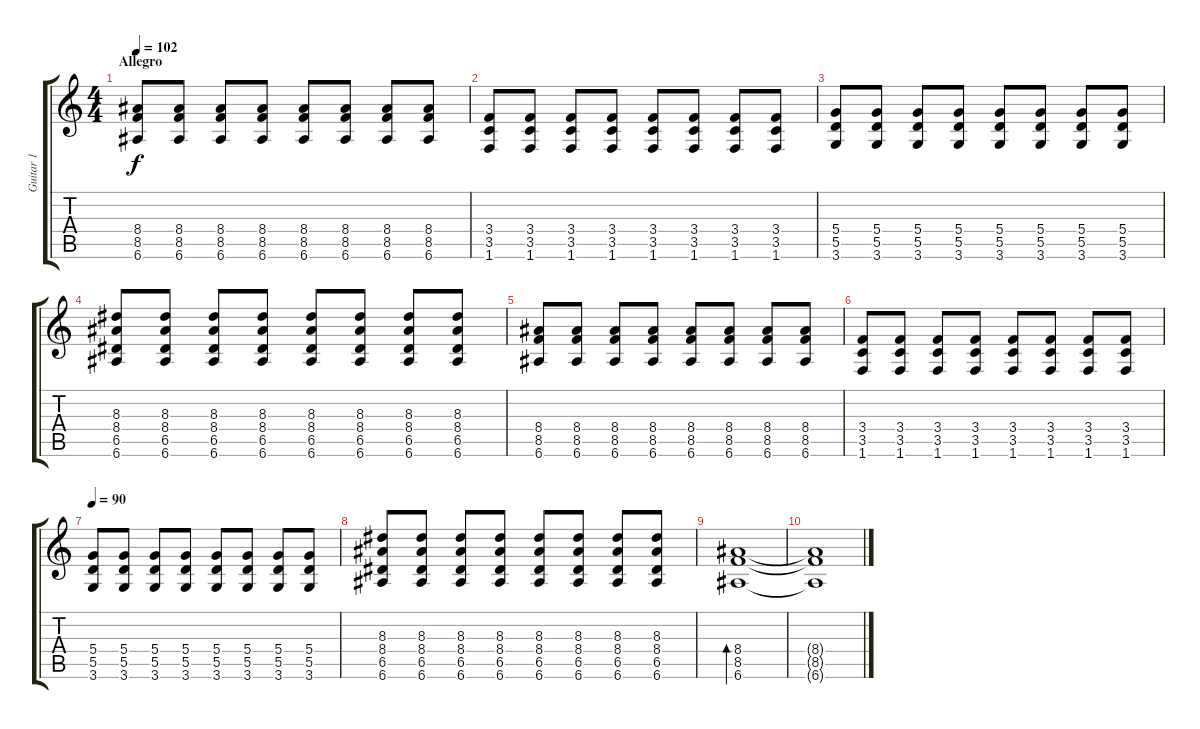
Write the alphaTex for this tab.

\track ("Guitar 1" "Guitar 1") {instrument overdrivenguitar}
\staff {score tabs}
\tuning (E4 B3 G3 D3 A2 E2) {hide}
\ts (4 4)
\section ("" "Allegro")
\tempo 102
\clef g2
\ks c
(8.4 8.5 6.6).8{dy f} (8.4 8.5 6.6).8 (8.4 8.5 6.6).8 (8.4 8.5 6.6).8 (8.4 8.5 6.6).8 (8.4 8.5 6.6).8 (8.4 8.5 6.6).8 (8.4 8.5 6.6).8 |
(3.4 3.5 1.6).8 (3.4 3.5 1.6).8 (3.4 3.5 1.6).8 (3.4 3.5 1.6).8 (3.4 3.5 1.6).8 (3.4 3.5 1.6).8 (3.4 3.5 1.6).8 (3.4 3.5 1.6).8 |
(5.4 5.5 3.6).8 (5.4 5.5 3.6).8 (5.4 5.5 3.6).8 (5.4 5.5 3.6).8 (5.4 5.5 3.6).8 (5.4 5.5 3.6).8 (5.4 5.5 3.6).8 (5.4 5.5 3.6).8 |
(8.3 8.4 6.5 6.6).8 (8.3 8.4 6.5 6.6).8 (8.3 8.4 6.5 6.6).8 (8.3 8.4 6.5 6.6).8 (8.3 8.4 6.5 6.6).8 (8.3 8.4 6.5 6.6).8 (8.3 8.4 6.5 6.6).8 (8.3 8.4 6.5 6.6).8 |
(8.4 8.5 6.6).8 (8.4 8.5 6.6).8 (8.4 8.5 6.6).8 (8.4 8.5 6.6).8 (8.4 8.5 6.6).8 (8.4 8.5 6.6).8 (8.4 8.5 6.6).8 (8.4 8.5 6.6).8 |
(3.4 3.5 1.6).8 (3.4 3.5 1.6).8 (3.4 3.5 1.6).8 (3.4 3.5 1.6).8 (3.4 3.5 1.6).8 (3.4 3.5 1.6).8 (3.4 3.5 1.6).8 (3.4 3.5 1.6).8 |
\tempo 90
(5.4 5.5 3.6).8 (5.4 5.5 3.6).8 (5.4 5.5 3.6).8 (5.4 5.5 3.6).8 (5.4 5.5 3.6).8 (5.4 5.5 3.6).8 (5.4 5.5 3.6).8 (5.4 5.5 3.6).8 |
(8.3 8.4 6.5 6.6).8 (8.3 8.4 6.5 6.6).8 (8.3 8.4 6.5 6.6).8 (8.3 8.4 6.5 6.6).8 (8.3 8.4 6.5 6.6).8 (8.3 8.4 6.5 6.6).8 (8.3 8.4 6.5 6.6).8 (8.3 8.4 6.5 6.6).8 |
(8.4 8.5 6.6).1{bd 480} |
(8.4{t} 8.5{t} 6.6{t}).1
